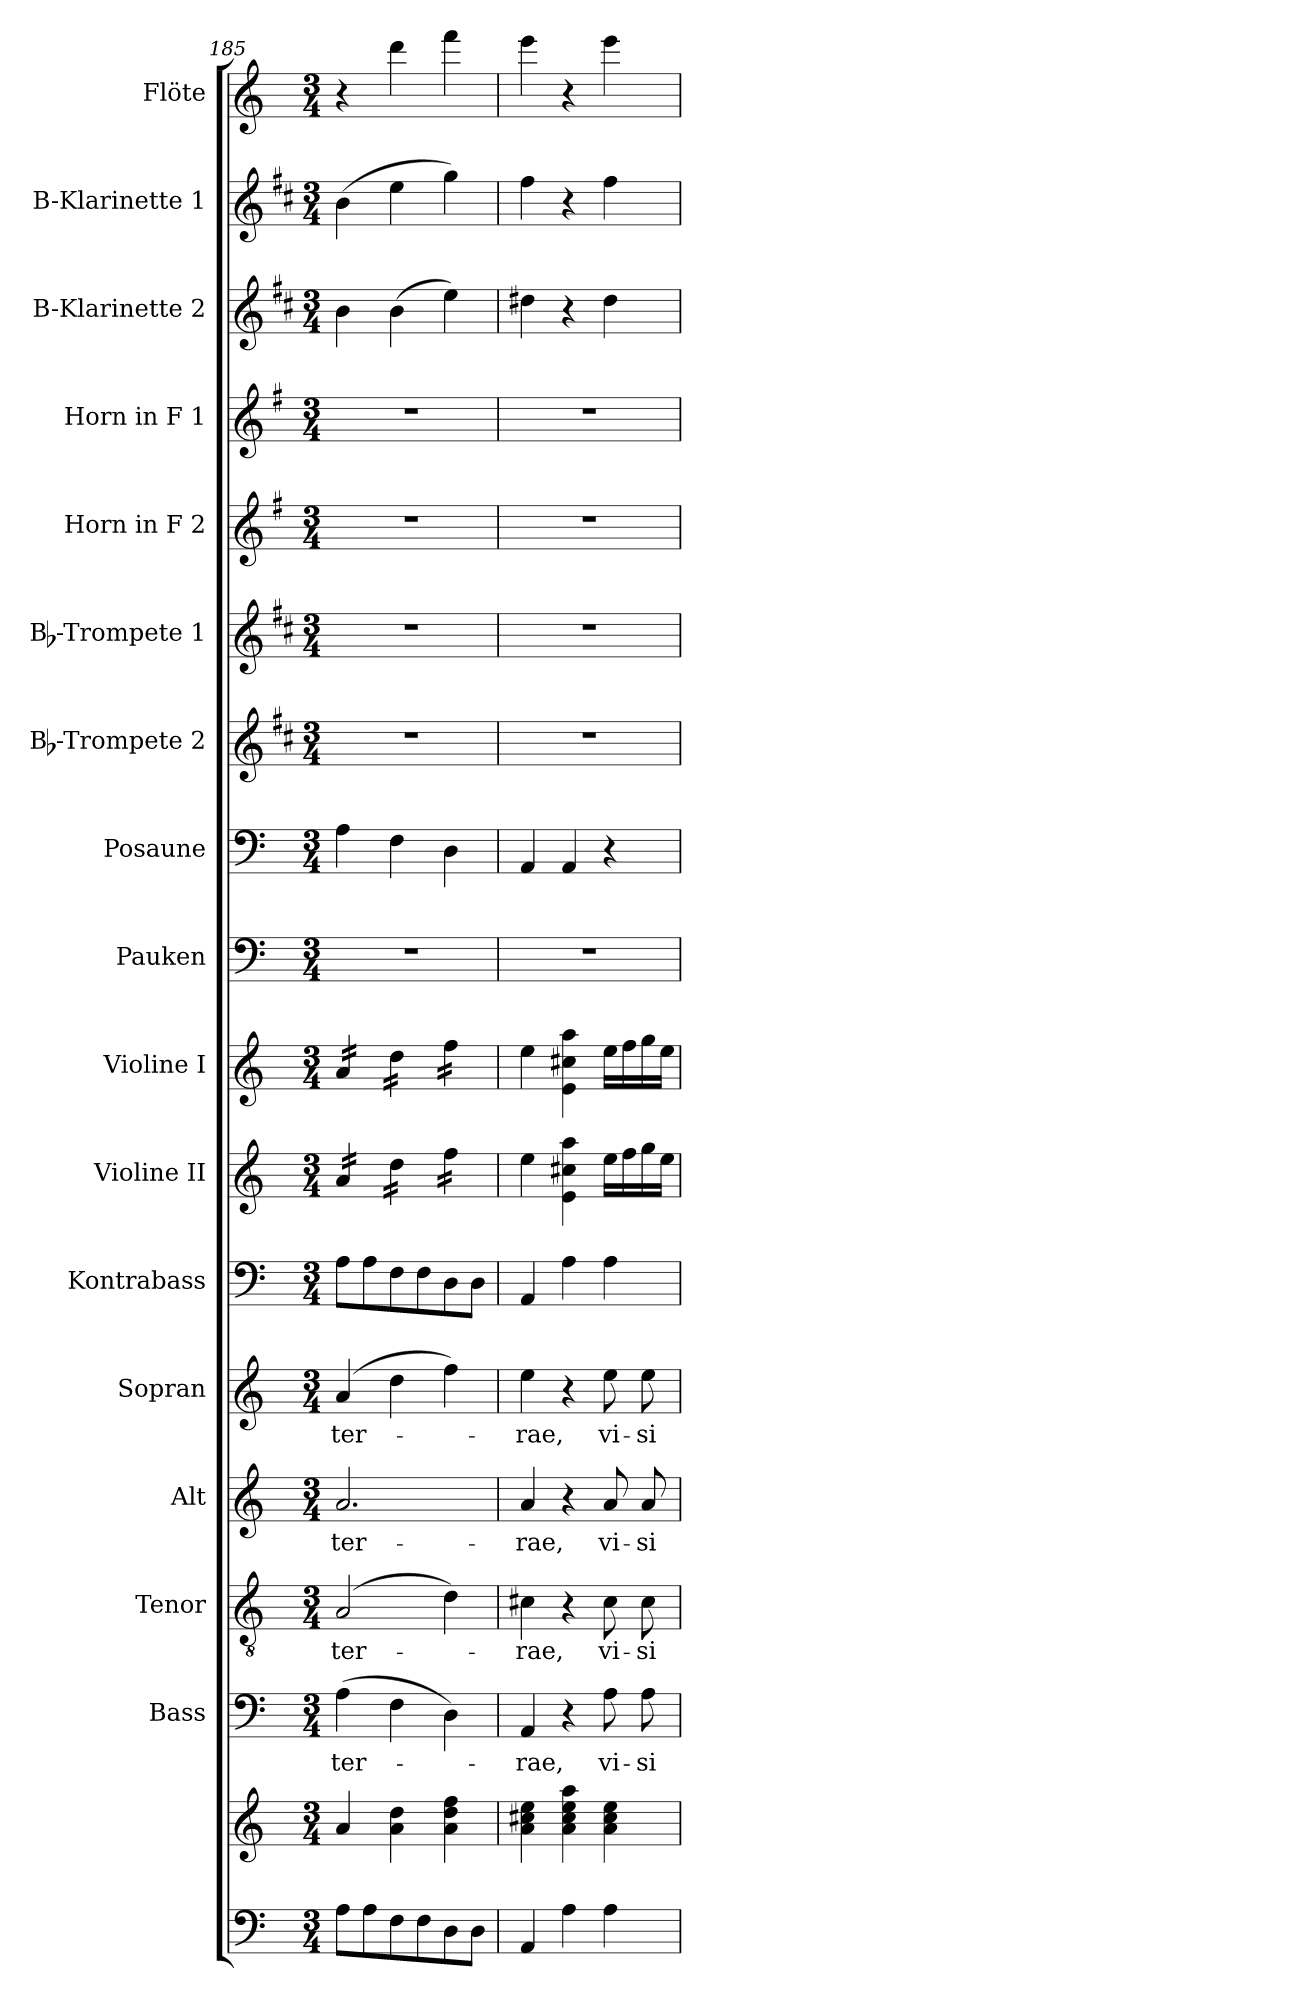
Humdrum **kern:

**kern	**kern	**kern	**text	**kern	**text	**kern	**text	**kern	**text	**kern	**kern	**kern	**kern	**kern	**kern	**kern	**kern	**kern	**kern	**kern	**kern
*part17	*part17	*part16	*part16	*part15	*part15	*part14	*part14	*part13	*part13	*part12	*part11	*part10	*part9	*part8	*part7	*part6	*part5	*part4	*part3	*part2	*part1
*staff18	*staff17	*staff16	*staff16	*staff15	*staff15	*staff14	*staff14	*staff13	*staff13	*staff12	*staff11	*staff10	*staff9	*staff8	*staff7	*staff6	*staff5	*staff4	*staff3	*staff2	*staff1
*	*	*I"Bass	*	*I"Tenor	*	*I"Alt	*	*I"Sopran	*	*I"Kontrabass	*I"Violine II	*I"Violine I	*I"Pauken	*I"Posaune	*I"Bb-Trompete 2	*I"Bb-Trompete 1	*I"Horn in F 2	*I"Horn in F 1	*I"B-Klarinette 2	*I"B-Klarinette 1	*I"Flöte
*	*	*I'B.	*	*I'T.	*	*I'A.	*	*I'S.	*	*I'Kb.	*I'Vl. II	*I'Vl. I	*I'Pk.	*I'Pos.	*I'Bb Trp. 2	*I'Bb Trp. 1	*I'Hrn. 2	*I'Hrn. 1	*I'B Kl. 2	*I'B Kl. 1	*I'Fl.
*clefF4	*clefG2	*clefF4	*	*clefGv2	*	*clefG2	*	*clefG2	*	*clefF4	*clefG2	*clefG2	*clefF4	*clefF4	*clefG2	*clefG2	*clefG2	*clefG2	*clefG2	*clefG2	*clefG2
*	*	*	*	*	*	*	*	*	*	*ITrd7c12	*	*	*	*	*ITrd1c2	*ITrd1c2	*ITrd4c7	*ITrd4c7	*ITrd1c2	*ITrd1c2	*
*k[]	*k[]	*k[]	*	*k[]	*	*k[]	*	*k[]	*	*k[]	*k[]	*k[]	*k[]	*k[]	*k[]	*k[]	*k[]	*k[]	*k[]	*k[]	*k[]
*C:	*C:	*C:	*	*C:	*	*C:	*	*C:	*	*C:	*C:	*C:	*C:	*C:	*C:	*C:	*C:	*C:	*C:	*C:	*C:
*M3/4	*M3/4	*M3/4	*	*M3/4	*	*M3/4	*	*M3/4	*	*M3/4	*M3/4	*M3/4	*M3/4	*M3/4	*M3/4	*M3/4	*M3/4	*M3/4	*M3/4	*M3/4	*M3/4
=185	=185	=185	=185	=185	=185	=185	=185	=185	=185	=185	=185	=185	=185	=185	=185	=185	=185	=185	=185	=185	=185
!	!	!	!LO:LY:b	!	!LO:LY:b	!	!LO:LY:b	!	!LO:LY:b	!	!	!	!	!	!	!	!	!	!	!	!
*	*	*	*	*	*	*	*	*	*	*	*tremolo	*	*	*	*	*	*	*	*	*	*
*	*	*	*	*	*	*	*	*	*	*	*	*tremolo	*	*	*	*	*	*	*	*	*
8A\L	4a/	(>4A\	ter-	(2A/	ter-	2.a/	ter-	(4a/	ter-	8AA\L	16a/LL	16a/LL	2.r	4A\	2.r	2.r	2.r	2.r	4a\	(>4a\	4r
.	.	.	.	.	.	.	.	.	.	.	16a/	16a/	.	.	.	.	.	.	.	.	.
8A\	.	.	.	.	.	.	.	.	.	8AA\	16a/	16a/	.	.	.	.	.	.	.	.	.
.	.	.	.	.	.	.	.	.	.	.	16a/JJ	16a/JJ	.	.	.	.	.	.	.	.	.
8F\	4a\ 4dd\	4F\	.	.	.	.	.	4dd\	.	8FF\	16dd\LL	16dd\LL	.	4F\	.	.	.	.	(>4a\	4dd\	4ddd\
.	.	.	.	.	.	.	.	.	.	.	16dd\	16dd\	.	.	.	.	.	.	.	.	.
8F\	.	.	.	.	.	.	.	.	.	8FF\	16dd\	16dd\	.	.	.	.	.	.	.	.	.
.	.	.	.	.	.	.	.	.	.	.	16dd\JJ	16dd\JJ	.	.	.	.	.	.	.	.	.
8D\	4a\ 4dd\ 4ff\	4D\)	.	4d\)	.	.	.	4ff\)	.	8DD\	16ff\LL	16ff\LL	.	4D\	.	.	.	.	4dd\)	4ff\)	4fff\
.	.	.	.	.	.	.	.	.	.	.	16ff\	16ff\	.	.	.	.	.	.	.	.	.
8D\J	.	.	.	.	.	.	.	.	.	8DD\J	16ff\	16ff\	.	.	.	.	.	.	.	.	.
.	.	.	.	.	.	.	.	.	.	.	16ff\JJ	16ff\JJ	.	.	.	.	.	.	.	.	.
*	*	*	*	*	*	*	*	*	*	*	*	*Xtremolo	*	*	*	*	*	*	*	*	*
*	*	*	*	*	*	*	*	*	*	*	*Xtremolo	*	*	*	*	*	*	*	*	*	*
=186	=186	=186	=186	=186	=186	=186	=186	=186	=186	=186	=186	=186	=186	=186	=186	=186	=186	=186	=186	=186	=186
!	!	!	!LO:LY:b	!	!LO:LY:b	!	!LO:LY:b	!	!LO:LY:b	!	!	!	!	!	!	!	!	!	!	!	!
4AA/	4a\ 4cc#X\ 4ee\	4AA/	-rae,	4c#X\	-rae,	4a/	-rae,	4ee\	-rae,	4AAA/	4ee\	4ee\	2.r	4AA/	2.r	2.r	2.r	2.r	4cc#X\	4ee\	4eee\
4A\	4a\ 4cc#\ 4ee\ 4aa\	4r	.	4r	.	4r	.	4r	.	4AA\	4e\ 4cc#X\ 4aa\	4e\ 4cc#X\ 4aa\	.	4AA/	.	.	.	.	4r	4r	4r
!	!	!	!LO:LY:b	!	!LO:LY:b	!	!LO:LY:b	!	!LO:LY:b	!	!	!	!	!	!	!	!	!	!	!	!
4A\	4a\ 4cc#\ 4ee\	8A\	vi-	8c#\	vi-	8a/	vi-	8ee\	vi-	4AA\	16ee\LL	16ee\LL	.	4r	.	.	.	.	4cc#\	4ee\	4eee\
.	.	.	.	.	.	.	.	.	.	.	16ff\	16ff\	.	.	.	.	.	.	.	.	.
!	!	!	!LO:LY:b	!	!LO:LY:b	!	!LO:LY:b	!	!LO:LY:b	!	!	!	!	!	!	!	!	!	!	!	!
.	.	8A\	-si-	8c#\	-si-	8a/	-si-	8ee\	-si-	.	16gg\	16gg\	.	.	.	.	.	.	.	.	.
.	.	.	.	.	.	.	.	.	.	.	16ee\JJ	16ee\JJ	.	.	.	.	.	.	.	.	.
=	=	=	=	=	=	=	=	=	=	=	=	=	=	=	=	=	=	=	=	=	=
*-	*-	*-	*-	*-	*-	*-	*-	*-	*-	*-	*-	*-	*-	*-	*-	*-	*-	*-	*-	*-	*-
